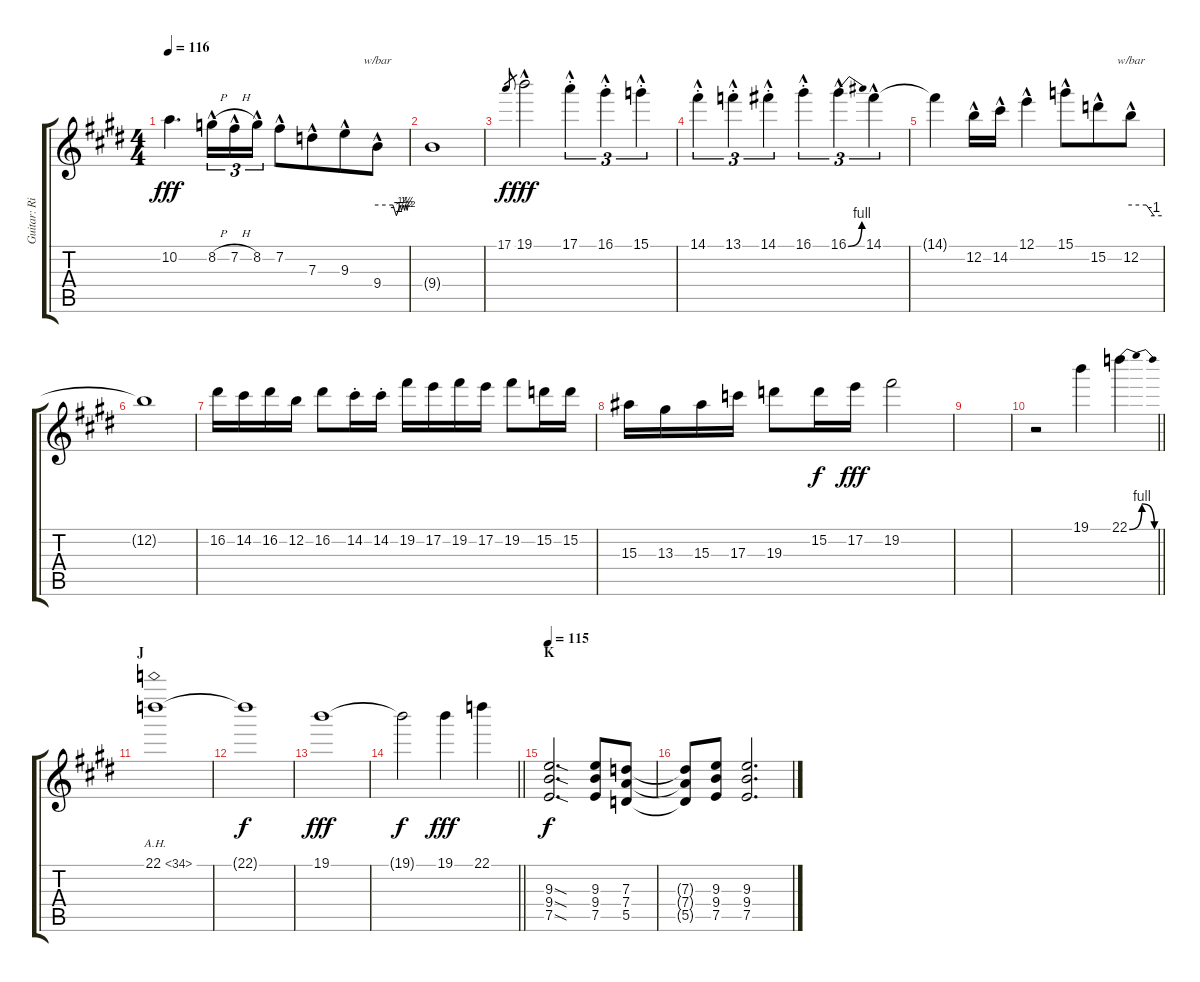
\track ("Guitar: Rik" "Guitar: Ri") {instrument overdrivenguitar}
\staff {score tabs}
\tuning (E4 B3 G3 D3 A2 E2) {hide}
\ts (4 4)
\tempo 116
\clef g2
\ks e
10.2{t}.4{d dy fff} 8.2{h hac}.16{tu (3 2) beam merge} 7.2{h hac}.16{tu (3 2)} 8.2{hac}.16{tu (3 2)} 7.2{hac}.8 7.3{hac}.8{beam merge} 9.3{hac}.8 9.4{hac}.8{tbe (custom default 0 0 30 0 37 -4 44 0 47 -2 50 0 53 -2 55 0 58 -2 60 0)} |
9.4{t}.1 |
17.1.8{gr dy f} 19.1{hac}.2{dy fff} 17.1{hac st}.4{tu (3 2)} 16.1{hac st}.4{tu (3 2) beam merge} 15.1{hac st}.4{tu (3 2)} |
14.1{hac st}.4{tu (3 2)} 13.1{hac st}.4{tu (3 2)} 14.1{hac st}.4{tu (3 2)} 16.1{hac st}.4{tu (3 2)} 16.1{be (bend 0 0 60 4) hac}.4{tu (3 2)} 14.1{hac}.4{tu (3 2)} |
14.1{t}.4 12.2{hac}.16 14.2{hac}.16 12.1{hac}.4 15.1{hac}.8{beam merge} 15.2{hac}.8 12.2{hac}.8{tbe (custom default 0 0 30 0 45 -4 60 -4)} |
12.2{t}.1 |
16.2.16 14.2.16 16.2.16 12.2.16 16.2.8 14.2{st}.16 14.2{st}.16 19.2.16 17.2.16 19.2.16 17.2.16 19.2.8 15.2.16 15.2.16 |
15.3.16 13.3.16 15.3.16 17.3.16 19.3.8 15.2.16{dy f} 17.2.16{dy fff} 19.2.2 |
|
\barLineRight lightlight
r.2 19.1.4 22.1{be (bendrelease 0 0 10 4 50 4 60 0)}.4 |
\section ("" "J")
22.1{ah 12}.1 |
22.1{t}.1{dy f} |
19.1.1{dy fff} |
\barLineRight lightlight
19.1{t}.2{dy f} 19.1.4{dy fff} 22.1.4 |
\section ("" "K")
\tempo 115
(9.3{sod} 9.4{sod} 7.5{sod}).2{d dy f volume 13 instrument distortionguitar} (9.3 9.4 7.5).8 (7.3 7.4 5.5).8 |
(7.3{t} 7.4{t} 5.5{t}).8 (9.3 9.4 7.5).8 (9.3 9.4 7.5).2{d}
